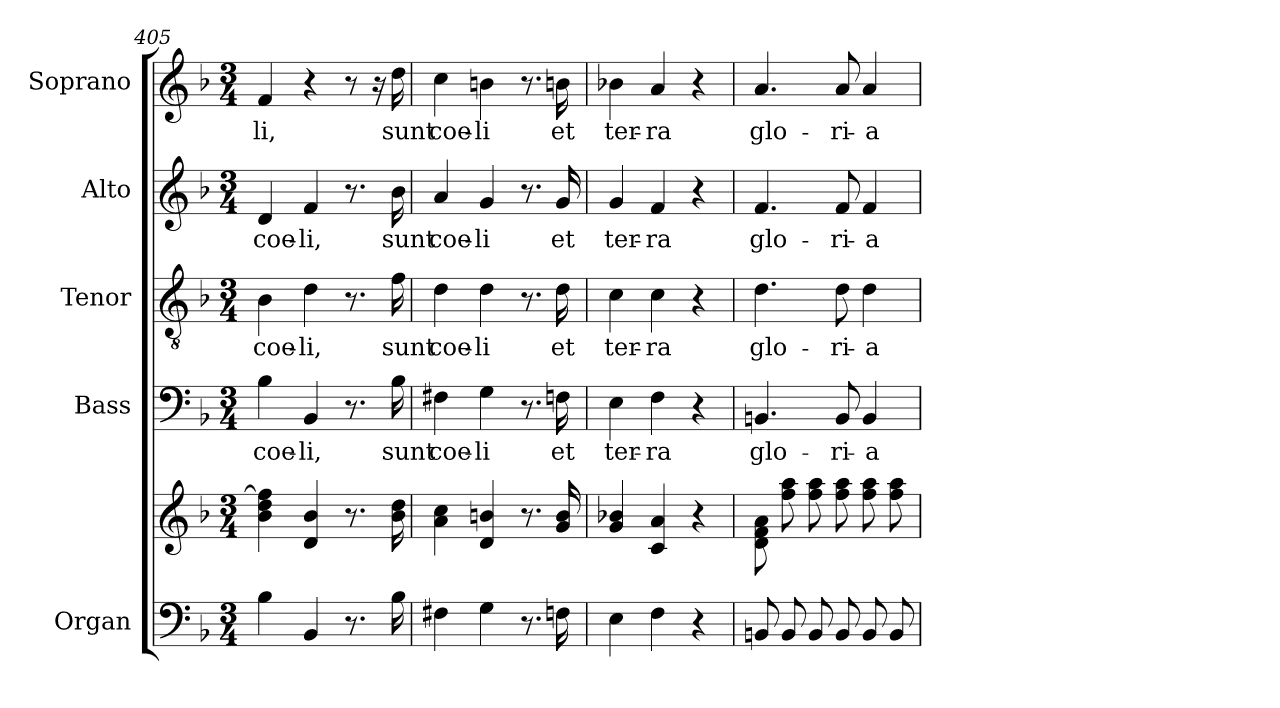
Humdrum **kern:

**kern	**kern	**kern	**text	**kern	**text	**kern	**text	**kern	**text
*part5	*part5	*part4	*part4	*part3	*part3	*part2	*part2	*part1	*part1
*staff6	*staff5	*staff4	*staff4	*staff3	*staff3	*staff2	*staff2	*staff1	*staff1
*I"Organ	*	*I"Bass	*	*I"Tenor	*	*I"Alto	*	*I"Soprano	*
*I'Org.	*	*I'B.	*	*I'T.	*	*I'A.	*	*I'S.	*
*clefF4	*clefG2	*clefF4	*	*clefGv2	*	*clefG2	*	*clefG2	*
*	*	*	*	*ITrd7c12	*	*	*	*	*
*k[b-]	*k[b-]	*k[b-]	*	*k[b-]	*	*k[b-]	*	*k[b-]	*
*F:	*F:	*F:	*	*F:	*	*F:	*	*F:	*
*M3/4	*M3/4	*M3/4	*	*M3/4	*	*M3/4	*	*M3/4	*
=405	=405	=405	=405	=405	=405	=405	=405	=405	=405
!	!	!	!LO:LY:b:color=#000000	!	!	!	!	!	!
!	!	!	!	!	!LO:LY:b:color=#000000	!	!	!	!
!	!	!	!	!	!	!	!LO:LY:b:color=#000000	!	!
!	!	!	!	!	!	!	!	!	!LO:LY:b:color=#000000
4B-i\	4b-i\ 4ddi 4ffi]	4B-i\	coe-	4BB-i\	coe-	4di/	coe-	4fi/	-li,
!	!	!	!LO:LY:b:color=#000000	!	!	!	!	!	!
!	!	!	!	!	!LO:LY:b:color=#000000	!	!	!	!
!	!	!	!	!	!	!	!LO:LY:b:color=#000000	!	!
4BB-i/	4di/ 4b-i	4BB-i/	-li,	4Di\	-li,	4fi/	-li,	4r	.
8.r	8.r	8.r	.	8.r	.	8.r	.	8r	.
.	.	.	.	.	.	.	.	16r	.
!	!	!	!LO:LY:b:color=#000000	!	!	!	!	!	!
!	!	!	!	!	!LO:LY:b:color=#000000	!	!	!	!
!	!	!	!	!	!	!	!LO:LY:b:color=#000000	!	!
!	!	!	!	!	!	!	!	!	!LO:LY:b:color=#000000
16B-i\	16b-i\ 16ddi	16B-i\	sunt	16Fi\	sunt	16b-i\	sunt	16ddi\	sunt
=406	=406	=406	=406	=406	=406	=406	=406	=406	=406
!	!	!	!LO:LY:b:color=#000000	!	!	!	!	!	!
!	!	!	!	!	!LO:LY:b:color=#000000	!	!	!	!
!	!	!	!	!	!	!	!LO:LY:b:color=#000000	!	!
!	!	!	!	!	!	!	!	!	!LO:LY:b:color=#000000
4F#Xi\	4ai\ 4cci	4F#Xi\	coe-	4Di\	coe-	4ai/	coe-	4cci\	coe-
!	!	!	!LO:LY:b:color=#000000	!	!	!	!	!	!
!	!	!	!	!	!LO:LY:b:color=#000000	!	!	!	!
!	!	!	!	!	!	!	!LO:LY:b:color=#000000	!	!
!	!	!	!	!	!	!	!	!	!LO:LY:b:color=#000000
4Gi\	4di/ 4bni	4Gi\	-li	4Di\	-li	4gi/	-li	4bni\	-li
8.r	8.r	8.r	.	8.r	.	8.r	.	8.r	.
!	!	!	!LO:LY:b:color=#000000	!	!	!	!	!	!
!	!	!	!	!	!LO:LY:b:color=#000000	!	!	!	!
!	!	!	!	!	!	!	!LO:LY:b:color=#000000	!	!
!	!	!	!	!	!	!	!	!	!LO:LY:b:color=#000000
16Fni\	16gi/ 16bi	16Fni\	et	16Di\	et	16gi/	et	16bni\	et
=407	=407	=407	=407	=407	=407	=407	=407	=407	=407
!	!	!	!LO:LY:b:color=#000000	!	!	!	!	!	!
!	!	!	!	!	!LO:LY:b:color=#000000	!	!	!	!
!	!	!	!	!	!	!	!LO:LY:b:color=#000000	!	!
!	!	!	!	!	!	!	!	!	!LO:LY:b:color=#000000
4Ei\	4gi/ 4b-Xi	4Ei\	ter-	4Ci\	ter-	4gi/	ter-	4b-Xi\	ter-
!	!	!	!LO:LY:b:color=#000000	!	!	!	!	!	!
!	!	!	!	!	!LO:LY:b:color=#000000	!	!	!	!
!	!	!	!	!	!	!	!LO:LY:b:color=#000000	!	!
!	!	!	!	!	!	!	!	!	!LO:LY:b:color=#000000
4Fi\	4ci/ 4ai	4Fi\	-ra	4Ci\	-ra	4fi/	-ra	4ai/	-ra
4r	4r	4r	.	4r	.	4r	.	4r	.
=408	=408	=408	=408	=408	=408	=408	=408	=408	=408
!	!	!	!LO:LY:b:color=#000000	!	!	!	!	!	!
!	!	!	!	!	!LO:LY:b:color=#000000	!	!	!	!
!	!	!	!	!	!	!	!LO:LY:b:color=#000000	!	!
!	!	!	!	!	!	!	!	!	!LO:LY:b:color=#000000
8BBni/	8di\ 8fi 8ai	4.BBni/	glo-	4.Di\	glo-	4.fi/	glo-	4.ai/	glo-
8BBi/	8ffi\ 8aai	.	.	.	.	.	.	.	.
8BBi/	8ffi\ 8aai	.	.	.	.	.	.	.	.
!	!	!	!LO:LY:b:color=#000000	!	!	!	!	!	!
!	!	!	!	!	!LO:LY:b:color=#000000	!	!	!	!
!	!	!	!	!	!	!	!LO:LY:b:color=#000000	!	!
!	!	!	!	!	!	!	!	!	!LO:LY:b:color=#000000
8BBi/	8ffi\ 8aai	8BBi/	-ri-	8Di\	-ri-	8fi/	-ri-	8ai/	-ri-
!	!	!	!LO:LY:b:color=#000000	!	!	!	!	!	!
!	!	!	!	!	!LO:LY:b:color=#000000	!	!	!	!
!	!	!	!	!	!	!	!LO:LY:b:color=#000000	!	!
!	!	!	!	!	!	!	!	!	!LO:LY:b:color=#000000
8BBi/	8ffi\ 8aai	4BBi/	-a	4Di\	-a	4fi/	-a	4ai/	-a
8BBi/	8ffi\ 8aai	.	.	.	.	.	.	.	.
=	=	=	=	=	=	=	=	=	=
*-	*-	*-	*-	*-	*-	*-	*-	*-	*-
